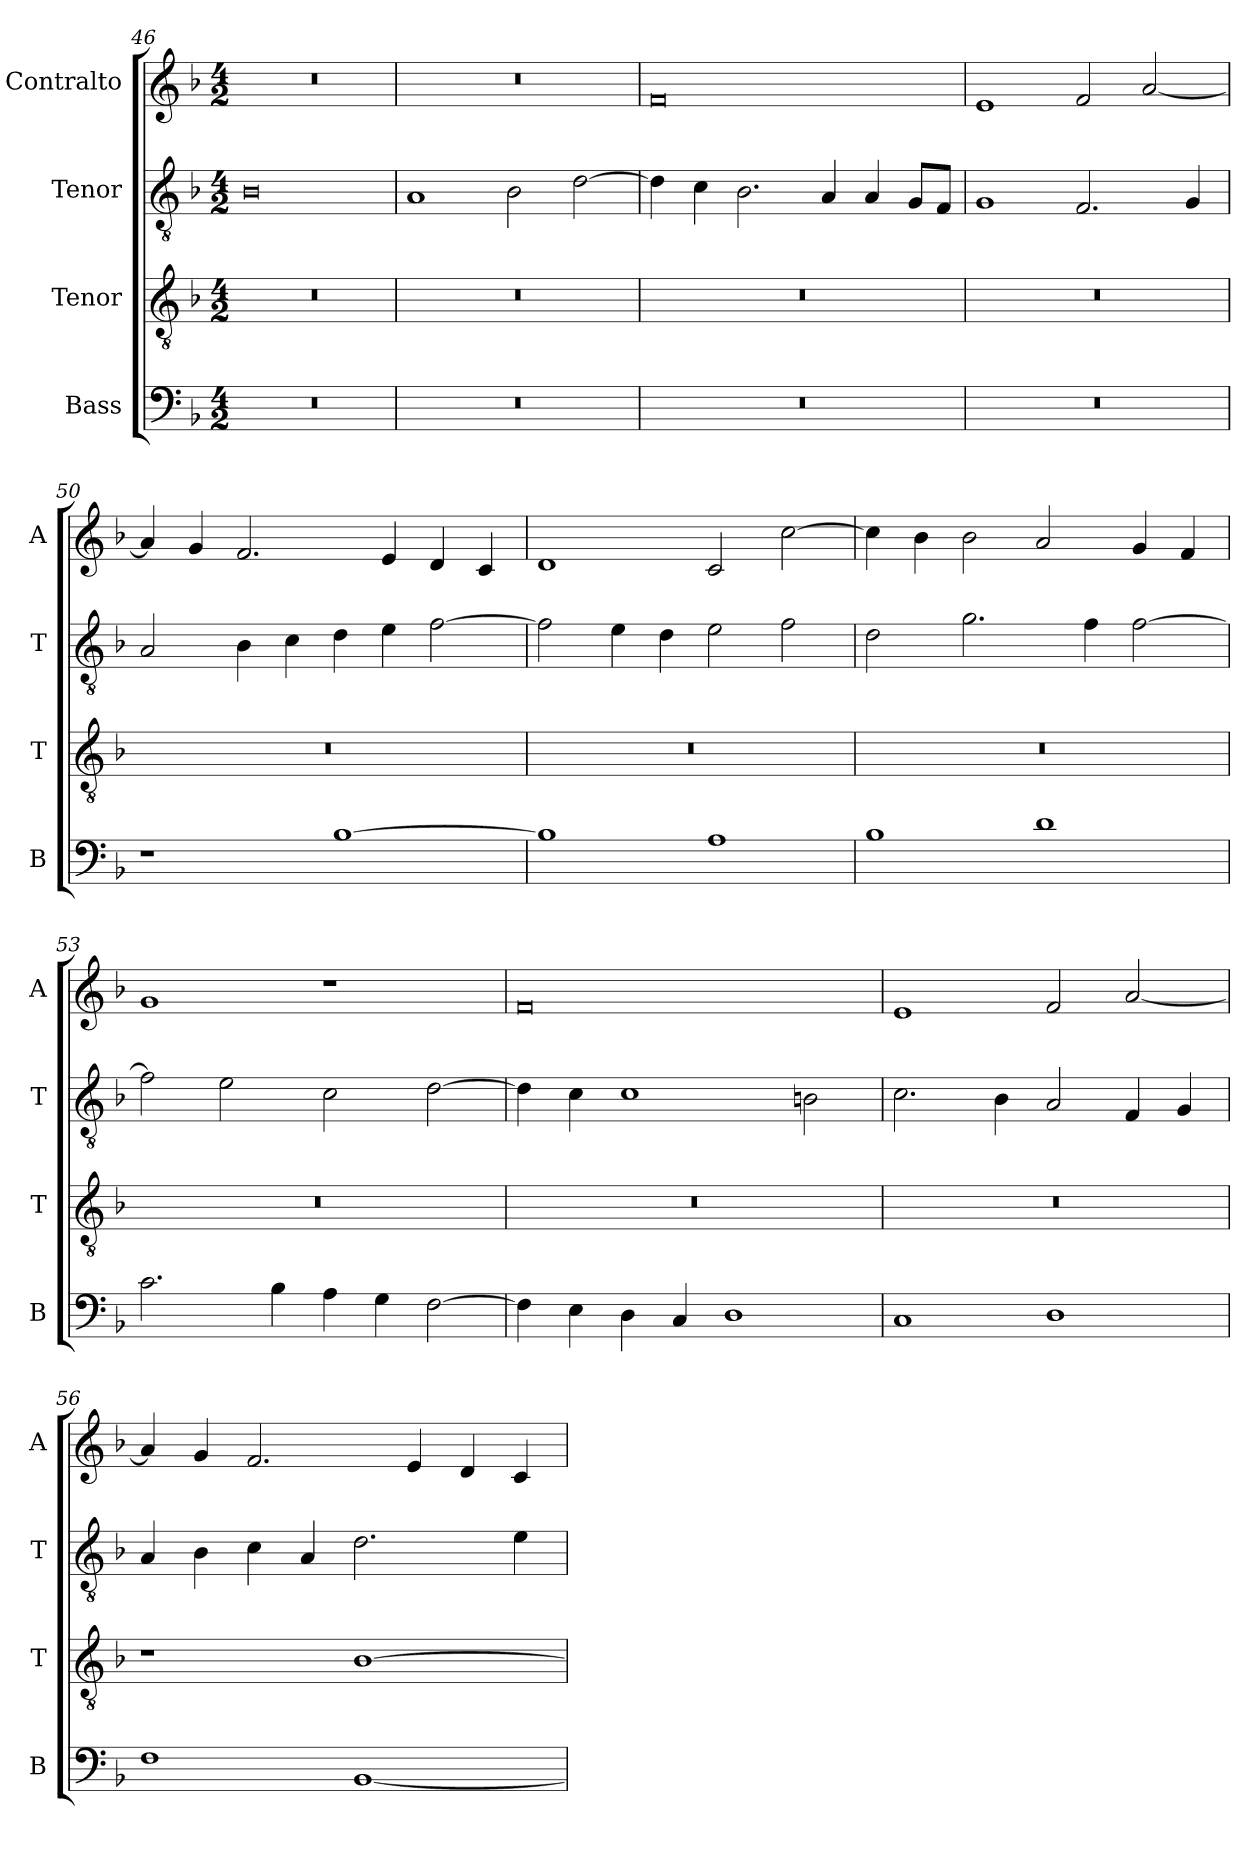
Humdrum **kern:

**kern	**kern	**kern	**kern
*part4	*part3	*part2	*part1
*staff4	*staff3	*staff2	*staff1
*I"Bass	*I"Tenor	*I"Tenor	*I"Contralto
*I'B	*I'T	*I'T	*I'A
*clefF4	*clefGv2	*clefGv2	*clefG2
*k[b-]	*k[b-]	*k[b-]	*k[b-]
*F:ion	*F:ion	*F:ion	*F:ion
*M4/2	*M4/2	*M4/2	*M4/2
=46	=46	=46	=46
0r	0r	0B-	0r
=47	=47	=47	=47
0r	0r	1A	0r
.	.	2B-	.
.	.	[2d	.
=48	=48	=48	=48
0r	0r	4d]	0f
.	.	4c	.
.	.	2.B-	.
.	.	4A	.
.	.	4A	.
.	.	8G/L	.
.	.	8F/J	.
=49	=49	=49	=49
0r	0r	1G	1e
.	.	2.F	2f
.	.	.	[2a
.	.	4G	.
=50	=50	=50	=50
1r	0r	2A	4a]
.	.	.	4g
.	.	4B-	2.f
.	.	4c	.
[1B-	.	4d	.
.	.	4e	4e
.	.	[2f	4d
.	.	.	4c
=51	=51	=51	=51
1B-]	0r	2f]	1d
.	.	4e	.
.	.	4d	.
1A	.	2e	2c
.	.	2f	[2cc
=52	=52	=52	=52
1B-	0r	2d	4cc]
.	.	.	4b-
.	.	2.g	2b-
1d	.	.	2a
.	.	4f	.
.	.	[2f	4g
.	.	.	4f
=53	=53	=53	=53
2.c	0r	2f]	1g
.	.	2e	.
4B-	.	.	.
4A	.	2c	1r
4G	.	.	.
[2F	.	[2d	.
=54	=54	=54	=54
4F]	0r	4d]	0f
4E	.	4c	.
4D	.	1c	.
4C	.	.	.
1D	.	.	.
.	.	2Bn	.
=55	=55	=55	=55
1C	0r	2.c	1e
.	.	4B-	.
1D	.	2A	2f
.	.	4F	[2a
.	.	4G	.
=56	=56	=56	=56
1F	1r	4A	4a]
.	.	4B-	4g
.	.	4c	2.f
.	.	4A	.
[1BB-	[1B-	2.d	.
.	.	.	4e
.	.	.	4d
.	.	4e	4c
=	=	=	=
*-	*-	*-	*-
